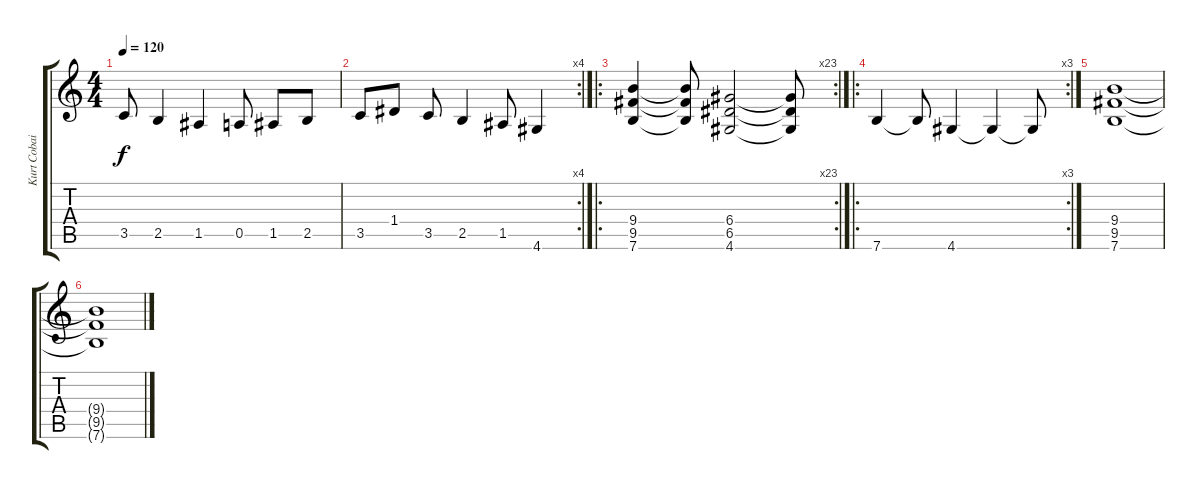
\track ("Kurt Cobain" "Kurt Cobai") {instrument distortionguitar}
\staff {score tabs}
\tuning (E4 B3 G3 D3 A2 E2) {hide}
\ts (4 4)
\tempo 120
\clef g2
\ks c
3.5{t}.8{dy f} 2.5.4 1.5.4 0.5.8 1.5.8 2.5.8 |
\rc 4
3.5.8 1.4.8 3.5.8 2.5.4 1.5.8 4.6.4 |
\ro
\rc 23
(9.4 9.5 7.6).4 (9.4{t} 9.5{t} 7.6{t}).8 (6.4 6.5 4.6).2 (6.4{t} 6.5{t} 4.6{t}).8 |
\ro
\rc 3
7.6.4 7.6{t}.8 4.6.4 4.6{t}.4 4.6{t}.8 |
(9.4 9.5 7.6).1 |
(9.4{t} 9.5{t} 7.6{t}).1
